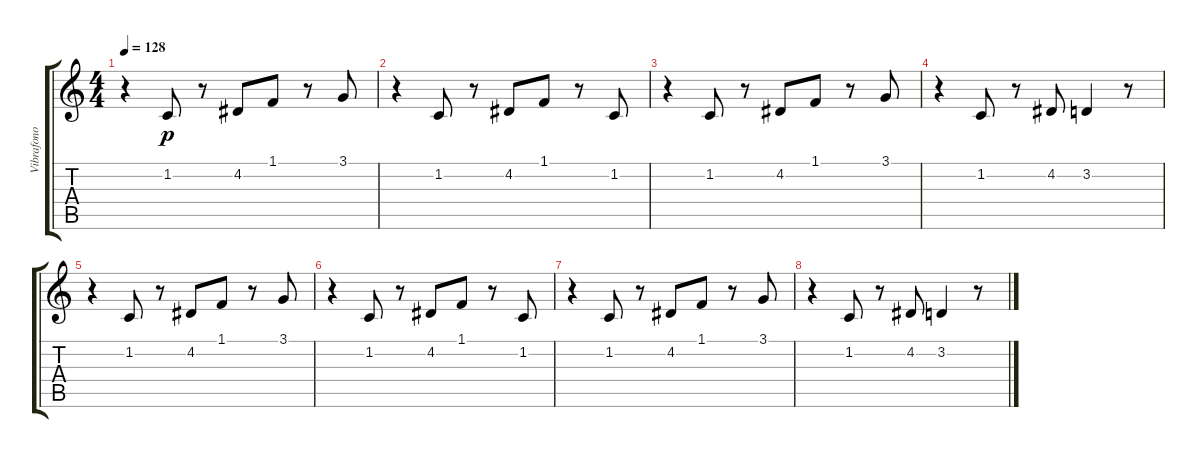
\track ("Vibrafono" "Vibrafono") {instrument vibraphone}
\staff {score tabs}
\tuning (E4 B3 G3 D3 A2 E2) {hide}
\ts (4 4)
\tempo 128
\clef g2
\ks c
r.4{dy p} 1.2.8 r.8 4.2.8 1.1.8 r.8 3.1.8 |
r.4 1.2.8 r.8 4.2.8 1.1.8 r.8 1.2.8 |
r.4 1.2.8 r.8 4.2.8 1.1.8 r.8 3.1.8 |
r.4 1.2.8 r.8 4.2.8 3.2.4 r.8 |
r.4 1.2.8 r.8 4.2.8 1.1.8 r.8 3.1.8 |
r.4 1.2.8 r.8 4.2.8 1.1.8 r.8 1.2.8 |
r.4 1.2.8 r.8 4.2.8 1.1.8 r.8 3.1.8 |
r.4 1.2.8 r.8 4.2.8 3.2.4 r.8
